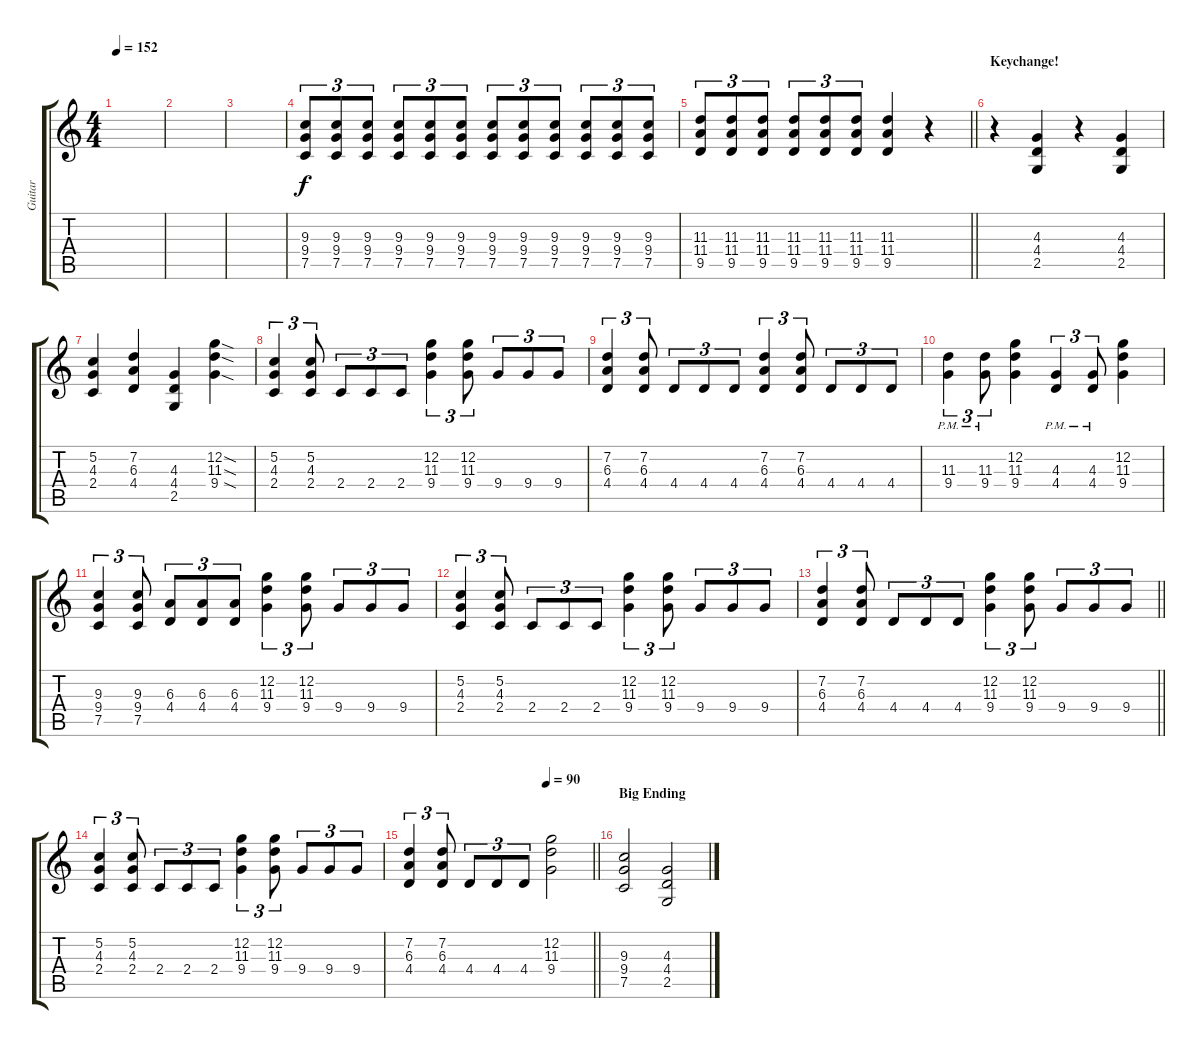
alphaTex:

\track ("Guitar" "Guitar") {instrument distortionguitar}
\staff {score tabs}
\tuning (C4 G3 Eb3 Bb2 F2 C2) {hide}
\ts (4 4)
\tempo 152
\clef g2
\ks c
|
|
|
(9.3 9.4 7.5).8{tu (3 2)} (9.3 9.4 7.5).8{tu (3 2)} (9.3 9.4 7.5).8{tu (3 2)} (9.3 9.4 7.5).8{tu (3 2)} (9.3 9.4 7.5).8{tu (3 2)} (9.3 9.4 7.5).8{tu (3 2)} (9.3 9.4 7.5).8{tu (3 2)} (9.3 9.4 7.5).8{tu (3 2)} (9.3 9.4 7.5).8{tu (3 2)} (9.3 9.4 7.5).8{tu (3 2)} (9.3 9.4 7.5).8{tu (3 2)} (9.3 9.4 7.5).8{tu (3 2)} |
\barLineRight lightlight
(11.3 11.4 9.5).8{tu (3 2)} (11.3 11.4 9.5).8{tu (3 2)} (11.3 11.4 9.5).8{tu (3 2)} (11.3 11.4 9.5).8{tu (3 2)} (11.3 11.4 9.5).8{tu (3 2)} (11.3 11.4 9.5).8{tu (3 2)} (11.3 11.4 9.5).4 r.4 |
\section ("" "Keychange!")
r.4 (4.3 4.4 2.5).4 r.4 (4.3 4.4 2.5).4 |
(5.2 4.3 2.4).4 (7.2 6.3 4.4).4 (4.3 4.4 2.5).4 (12.2{sod} 11.3{sod} 9.4{sod}).4 |
(5.2 4.3 2.4).4{tu (3 2)} (5.2 4.3 2.4).8{tu (3 2)} 2.4.8{tu (3 2)} 2.4.8{tu (3 2)} 2.4.8{tu (3 2)} (12.2 11.3 9.4).4{tu (3 2)} (12.2 11.3 9.4).8{tu (3 2)} 9.4.8{tu (3 2)} 9.4.8{tu (3 2)} 9.4.8{tu (3 2)} |
(7.2 6.3 4.4).4{tu (3 2)} (7.2 6.3 4.4).8{tu (3 2)} 4.4.8{tu (3 2)} 4.4.8{tu (3 2)} 4.4.8{tu (3 2)} (7.2 6.3 4.4).4{tu (3 2)} (7.2 6.3 4.4).8{tu (3 2)} 4.4.8{tu (3 2)} 4.4.8{tu (3 2)} 4.4.8{tu (3 2)} |
(11.3{pm} 9.4{pm}).4{tu (3 2)} (11.3{pm} 9.4{pm}).8{tu (3 2)} (12.2 11.3 9.4).4 (4.3{pm} 4.4{pm}).4{tu (3 2)} (4.3{pm} 4.4{pm}).8{tu (3 2)} (12.2 11.3 9.4).4 |
(9.3 9.4 7.5).4{tu (3 2)} (9.3 9.4 7.5).8{tu (3 2)} (6.3 4.4).8{tu (3 2)} (6.3 4.4).8{tu (3 2)} (6.3 4.4).8{tu (3 2)} (12.2 11.3 9.4).4{tu (3 2)} (12.2 11.3 9.4).8{tu (3 2)} 9.4.8{tu (3 2)} 9.4.8{tu (3 2)} 9.4.8{tu (3 2)} |
(5.2 4.3 2.4).4{tu (3 2)} (5.2 4.3 2.4).8{tu (3 2)} 2.4.8{tu (3 2)} 2.4.8{tu (3 2)} 2.4.8{tu (3 2)} (12.2 11.3 9.4).4{tu (3 2)} (12.2 11.3 9.4).8{tu (3 2)} 9.4.8{tu (3 2)} 9.4.8{tu (3 2)} 9.4.8{tu (3 2)} |
\barLineRight lightlight
(7.2 6.3 4.4).4{tu (3 2)} (7.2 6.3 4.4).8{tu (3 2)} 4.4.8{tu (3 2)} 4.4.8{tu (3 2)} 4.4.8{tu (3 2)} (12.2 11.3 9.4).4{tu (3 2)} (12.2 11.3 9.4).8{tu (3 2)} 9.4.8{tu (3 2)} 9.4.8{tu (3 2)} 9.4.8{tu (3 2)} |
(5.2 4.3 2.4).4{tu (3 2)} (5.2 4.3 2.4).8{tu (3 2)} 2.4.8{tu (3 2)} 2.4.8{tu (3 2)} 2.4.8{tu (3 2)} (12.2 11.3 9.4).4{tu (3 2)} (12.2 11.3 9.4).8{tu (3 2)} 9.4.8{tu (3 2)} 9.4.8{tu (3 2)} 9.4.8{tu (3 2)} |
\tempo (90 0.75)
\barLineRight lightlight
(7.2 6.3 4.4).4{tu (3 2)} (7.2 6.3 4.4).8{tu (3 2)} 4.4.8{tu (3 2)} 4.4.8{tu (3 2)} 4.4.8{tu (3 2)} (12.2 11.3 9.4).2 |
\section ("" "Big Ending")
(9.3 9.4 7.5).2 (4.3 4.4 2.5).2
